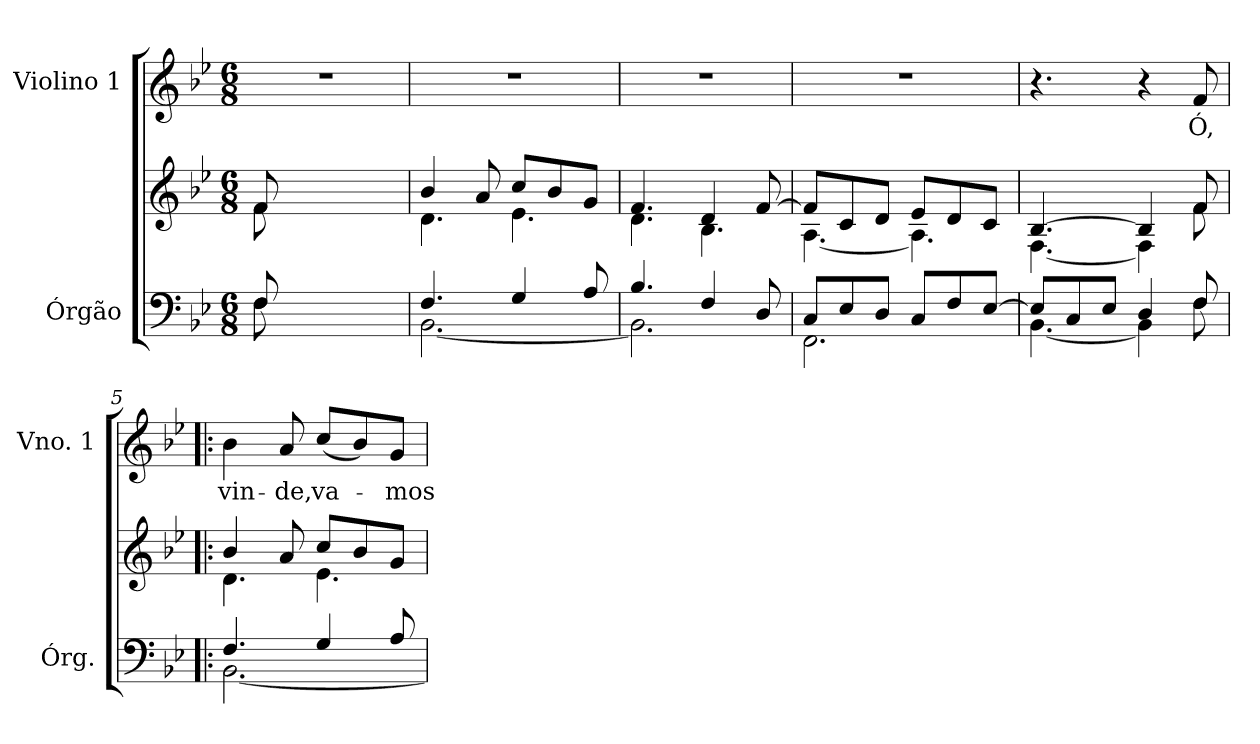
**kern	**kern	**kern	**text
*part2	*part2	*part1	*part1
*staff3	*staff2	*staff1	*staff1
*I"Órgão	*	*I"Violino 1	*
*I'Órg.	*	*I'Vno. 1	*
!!LO:PB:g=z
*clefF4	*clefG2	*clefG2	*
*k[b-e-]	*k[b-e-]	*k[b-e-]	*
*B-:	*B-:	*B-:	*
*M6/8	*M6/8	*M6/8	*
*MM84	*MM84	*MM84	*
=	=	=	=
*^	*^	*	*
!	!	!	!	!LO:N:vis=1	!
8Fi/	8Fi\	8fi/	8fi\	2.r	.
2ryy	2ryy	2ryy	2ryy	.	.
8ryy	8ryy	8ryy	8ryy	.	.
=1	=1	=1	=1	=1	=1
!	!	!	!	!LO:N:vis=1	!
4.Fi/	[<2.BB-i\	4b-i/	4.di\	2.r	.
.	.	8ai/	.	.	.
4Gi/	.	8cci/L	4.e-i\	.	.
.	.	8b-i/	.	.	.
8Ai/	.	8gi/J	.	.	.
=2	=2	=2	=2	=2	=2
!	!	!	!	!LO:N:vis=1	!
4.B-i/	2.BB-i\]	4.fi/	4.di\	2.r	.
4Fi/	.	4di/	4.B-i\	.	.
8Di/	.	[>8fi/	.	.	.
=3	=3	=3	=3	=3	=3
!	!	!	!	!LO:N:vis=1	!
8Ci/L	2.FFi\	8fi/L]	[<4.Ai\	2.r	.
8E-i/	.	8ci/	.	.	.
8Di/J	.	8di/J	.	.	.
8Ci/L	.	8e-i/L	4.Ai\]	.	.
8Fi/	.	8di/	.	.	.
[>8E-i/J	.	8ci/J	.	.	.
=4	=4	=4	=4	=4	=4
8E-i/L]	[<4.BB-i\	[>4.B-i/	[<4.Fi\	4.r	.
8Ci/	.	.	.	.	.
8E-i/J	.	.	.	.	.
4Di/	4BB-i\]	4B-i/]	4Fi\]	4r	.
!	!	!	!	!	!LO:LY:b:color=#000000
8Fi/	8Fi\	8fi/	8fi\	8fi/	Ó,
=5!|:	=5!|:	=5!|:	=5!|:	=5!|:	=5!|:
!	!	!	!	!	!LO:LY:b:color=#000000
4.Fi/	[<2.BB-i\	4b-i/	4.di\	4b-i\	vin-
!	!	!	!	!	!LO:LY:b:color=#000000
.	.	8ai/	.	8ai/	-de,
!	!	!	!	!	!LO:LY:b:color=#000000
4Gi/	.	8cci/L	4.e-i\	(8cci/L	va-
.	.	8b-i/	.	8b-i/)	.
!	!	!	!	!	!LO:LY:b:color=#000000
8Ai/	.	8gi/J	.	8gi/J	-mos
*v	*v	*	*	*	*
*	*v	*v	*	*
=	=	=	=
*-	*-	*-	*-
